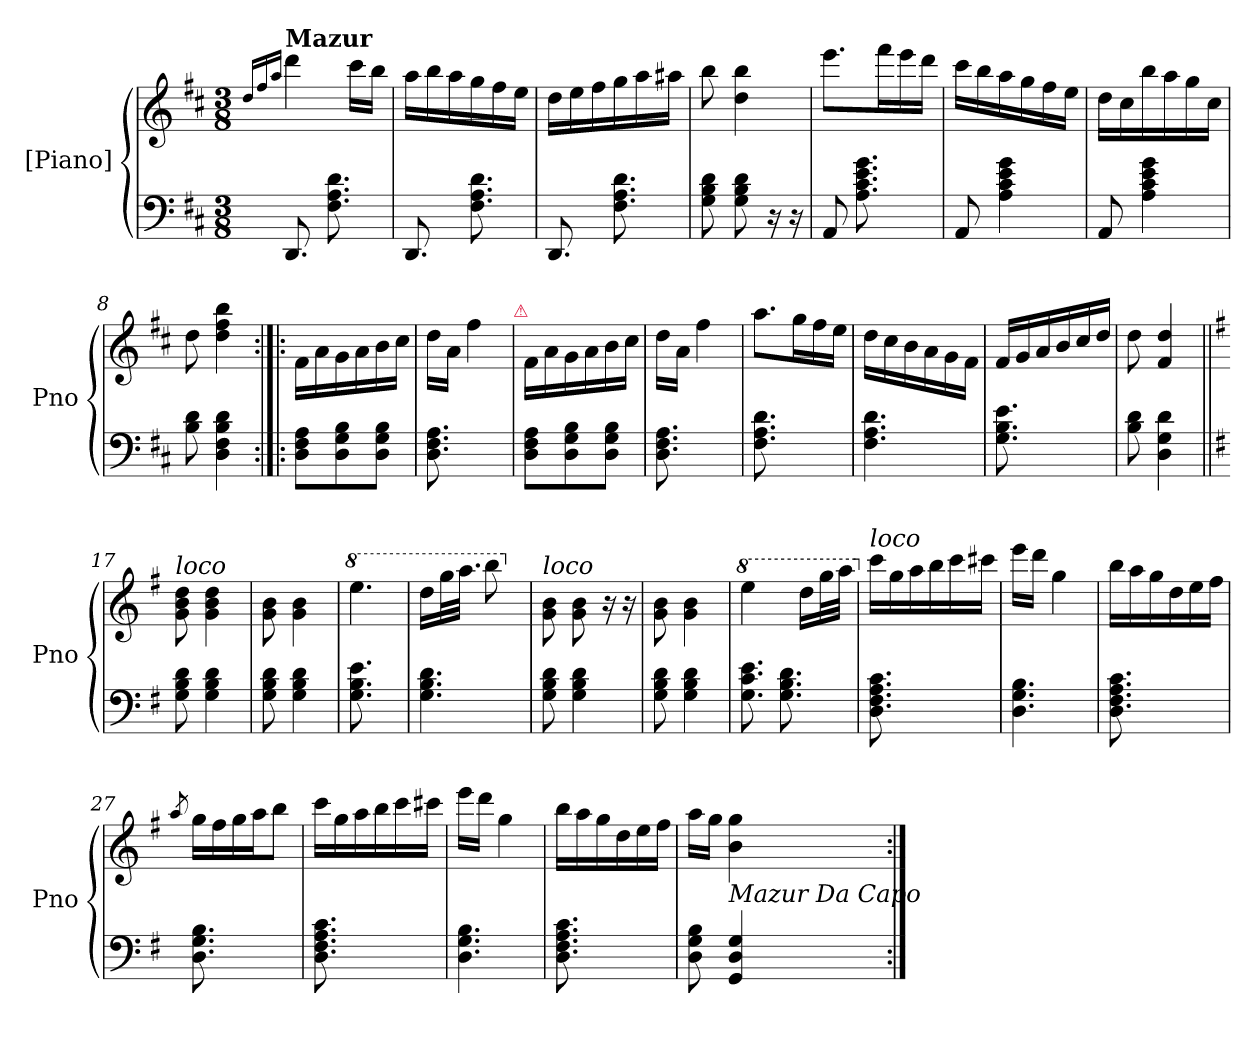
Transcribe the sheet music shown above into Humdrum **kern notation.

**kern	**kern
*part2	*part1
*staff2	*staff1
*I"[Piano]	*I"[Piano]
*I'Pno	*I'Pno
*clefF4	*clefG2
*k[f#c#]	*k[f#c#]
*D:	*D:
*M3/8	*M3/8
=1	=1
.	16qqdd/LL
.	16qqff#/
.	16qqaa/JJ
!	!LO:TX:a:B:t=Mazur
8.DD/	4ddd\
8.F#\ 8.A\ 8.d\	.
.	16ccc#\LL
.	16bb\JJ
=2	=2
8.DD/	16aa\LL
.	16bb\
.	16aa\
8.F#\ 8.A\ 8.d\	16gg\
.	16ff#\
.	16ee\JJ
=3	=3
8.DD/	16dd\LL
.	16ee\
.	16ff#\
8.F#\ 8.A\ 8.d\	16gg\
.	16aa\
.	16aa#X\JJ
=4	=4
8G\ 8B\ 8d\	8bb\
8G\ 8B\ 8d\	4dd\ 4bb\
16r	.
16r	.
=5	=5
8AA/	8.eee\L
!LO:N:vis=8.	!
4A\ 4c#\ 4e\ 4g\	.
.	16fff#\L
.	16eee\
.	16ddd\JJ
=6	=6
8AA/	16ccc#\LL
.	16bb\
4A\ 4c#\ 4e\ 4g\	16aa\
.	16gg\
.	16ff#\
.	16ee\JJ
=7	=7
8AA/	16dd\LL
.	16cc#\
4A\ 4c#\ 4e\ 4g\	16bb\
.	16aa\
.	16gg\
.	16cc#\JJ
=8	=8
8B\ 8d\	8dd\
4D\ 4F#\ 4B\ 4d\	4dd\ 4ff#\ 4bb\
=9:|!|:	=9:|!|:
8D\ 8F#\ 8A\L	16f#\LL
.	16a\
8D\ 8G\ 8B\	16g\
.	16a\
8D\ 8G\ 8B\J	16b\
.	16cc#\JJ
=10	=10
!LO:N:vis=8.	!
4.D\ 4.F#\ 4.A\	16dd\LL
.	16a\JJ
.	4ff#\
!	!LO:TX:a:color=crimson:t=⚠
=11	=11
8D\ 8F#\ 8A\L	16f#\LL
.	16a\
8D\ 8G\ 8B\	16g\
.	16a\
8D\ 8G\ 8B\J	16b\
.	16cc#\JJ
=12	=12
!LO:N:vis=8.	!
4.D\ 4.F#\ 4.A\	16dd\LL
.	16a\JJ
.	4ff#\
=13	=13
!LO:N:vis=8.	!
4.F#\ 4.A\ 4.d\	8.aa\L
.	16gg\L
.	16ff#\
.	16ee\JJ
=14	=14
4.F#\ 4.A\ 4.d\	16dd\LL
.	16cc#\
.	16b\
.	16a\
.	16g\
.	16f#\JJ
=15	=15
!LO:N:vis=8.	!
4.G\ 4.B\ 4.e\	16f#/LL
.	16g/
.	16a/
.	16b/
.	16cc#/
.	16dd/JJ
=16	=16
8B\ 8d\	8dd\
4D\ 4G\ 4d\	4f#/ 4dd/
=17||	=17||
*k[f#]	*k[f#]
*G:	*G:
!	!LO:TX:a:i:t=loco
8G\ 8B\ 8d\	8g\ 8b\ 8dd\
4G\ 4B\ 4d\	4g\ 4b\ 4dd\
=18	=18
8G\ 8B\ 8d\	8g\ 8b\
4G\ 4B\ 4d\	4g\ 4b\
=19	=19
!LO:N:vis=8.	!
*	*8va
4.G\ 4.B\ 4.e\	4.eee\
=20	=20
4.G\ 4.B\ 4.d\	16ddd\LL
.	32ggg\L
!	!LO:N:vis=32.
.	32aaa\JJJ
!	!LO:N:vis=8
.	4bbb\
=21	=21
*	*X8va
!	!LO:TX:a:i:t=loco
8G\ 8B\ 8d\	8g\ 8b\
4G\ 4B\ 4d\	8g\ 8b\
.	16r
.	16r
=22	=22
8G\ 8B\ 8d\	8g\ 8b\
4G\ 4B\ 4d\	4g\ 4b\
=23	=23
*	*8va
8.G\ 8.c\ 8.e\	4eee\
8.G\ 8.B\ 8.d\	.
.	16ddd\LL
.	32ggg\L
.	32aaa\JJJ
=24	=24
!LO:N:vis=8.	!
*	*X8va
!	!LO:TX:a:i:t=loco
4.D\ 4.F#\ 4.A\ 4.c\	16ccc\LL
.	16gg\
.	16aa\
.	16bb\
.	16ccc\
.	16ccc#X\JJ
=25	=25
4.D\ 4.G\ 4.B\	16eee\LL
.	16ddd\JJ
.	4gg\
=26	=26
!LO:N:vis=8.	!
4.D\ 4.F#\ 4.A\ 4.c\	16bb\LL
.	16aa\
.	16gg\
.	16dd\
.	16ee\
.	16ff#\JJ
=27	=27
.	8qaa/
!LO:N:vis=8.	!
4.D\ 4.G\ 4.B\	16gg\LL
.	16ff#\
.	16gg\
.	16aa\J
.	8bb\J
=28	=28
!LO:N:vis=8.	!
4.D\ 4.F#\ 4.A\ 4.c\	16ccc\LL
.	16gg\
.	16aa\
.	16bb\
.	16ccc\
.	16ccc#X\JJ
=29	=29
4.D\ 4.G\ 4.B\	16eee\LL
.	16ddd\JJ
.	4gg\
=30	=30
!LO:N:vis=8.	!
4.D\ 4.F#\ 4.A\ 4.c\	16bb\LL
.	16aa\
.	16gg\
.	16dd\
.	16ee\
.	16ff#\JJ
=31	=31
8D\ 8G\ 8B\	16aa\LL
.	16gg\JJ
!	!LO:TX:b:i:t=Mazur Da Capo
4GG/ 4D/ 4G/	4b\ 4gg\
=:|!	=:|!
*-	*-
